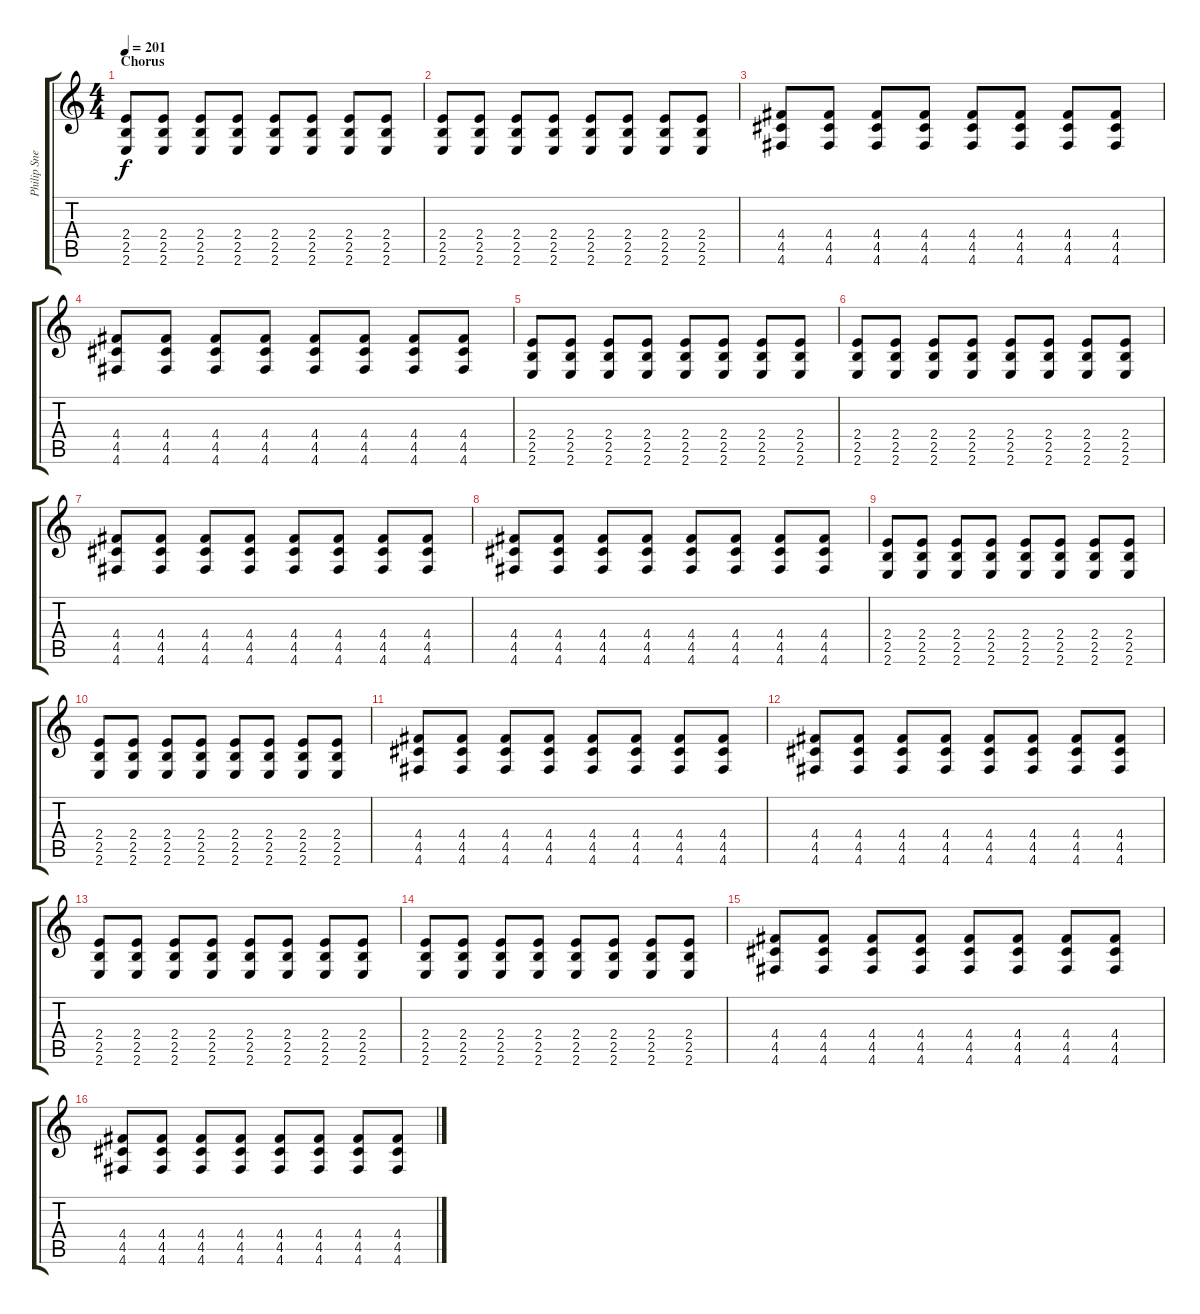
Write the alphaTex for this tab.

\track ("Philip Sneed" "Philip Sne") {instrument distortionguitar}
\staff {score tabs}
\tuning (E4 B3 G3 D3 A2 D2) {hide}
\ts (4 4)
\section ("" "Chorus")
\tempo 201
\clef g2
\ks c
(2.4 2.5 2.6).8{dy f} (2.4 2.5 2.6).8 (2.4 2.5 2.6).8 (2.4 2.5 2.6).8 (2.4 2.5 2.6).8 (2.4 2.5 2.6).8 (2.4 2.5 2.6).8 (2.4 2.5 2.6).8 |
(2.4 2.5 2.6).8 (2.4 2.5 2.6).8 (2.4 2.5 2.6).8 (2.4 2.5 2.6).8 (2.4 2.5 2.6).8 (2.4 2.5 2.6).8 (2.4 2.5 2.6).8 (2.4 2.5 2.6).8 |
(4.4 4.5 4.6).8 (4.4 4.5 4.6).8 (4.4 4.5 4.6).8 (4.4 4.5 4.6).8 (4.4 4.5 4.6).8 (4.4 4.5 4.6).8 (4.4 4.5 4.6).8 (4.4 4.5 4.6).8 |
(4.4 4.5 4.6).8 (4.4 4.5 4.6).8 (4.4 4.5 4.6).8 (4.4 4.5 4.6).8 (4.4 4.5 4.6).8 (4.4 4.5 4.6).8 (4.4 4.5 4.6).8 (4.4 4.5 4.6).8 |
(2.4 2.5 2.6).8 (2.4 2.5 2.6).8 (2.4 2.5 2.6).8 (2.4 2.5 2.6).8 (2.4 2.5 2.6).8 (2.4 2.5 2.6).8 (2.4 2.5 2.6).8 (2.4 2.5 2.6).8 |
(2.4 2.5 2.6).8 (2.4 2.5 2.6).8 (2.4 2.5 2.6).8 (2.4 2.5 2.6).8 (2.4 2.5 2.6).8 (2.4 2.5 2.6).8 (2.4 2.5 2.6).8 (2.4 2.5 2.6).8 |
(4.4 4.5 4.6).8 (4.4 4.5 4.6).8 (4.4 4.5 4.6).8 (4.4 4.5 4.6).8 (4.4 4.5 4.6).8 (4.4 4.5 4.6).8 (4.4 4.5 4.6).8 (4.4 4.5 4.6).8 |
(4.4 4.5 4.6).8 (4.4 4.5 4.6).8 (4.4 4.5 4.6).8 (4.4 4.5 4.6).8 (4.4 4.5 4.6).8 (4.4 4.5 4.6).8 (4.4 4.5 4.6).8 (4.4 4.5 4.6).8 |
(2.4 2.5 2.6).8 (2.4 2.5 2.6).8 (2.4 2.5 2.6).8 (2.4 2.5 2.6).8 (2.4 2.5 2.6).8 (2.4 2.5 2.6).8 (2.4 2.5 2.6).8 (2.4 2.5 2.6).8 |
(2.4 2.5 2.6).8 (2.4 2.5 2.6).8 (2.4 2.5 2.6).8 (2.4 2.5 2.6).8 (2.4 2.5 2.6).8 (2.4 2.5 2.6).8 (2.4 2.5 2.6).8 (2.4 2.5 2.6).8 |
(4.4 4.5 4.6).8 (4.4 4.5 4.6).8 (4.4 4.5 4.6).8 (4.4 4.5 4.6).8 (4.4 4.5 4.6).8 (4.4 4.5 4.6).8 (4.4 4.5 4.6).8 (4.4 4.5 4.6).8 |
(4.4 4.5 4.6).8 (4.4 4.5 4.6).8 (4.4 4.5 4.6).8 (4.4 4.5 4.6).8 (4.4 4.5 4.6).8 (4.4 4.5 4.6).8 (4.4 4.5 4.6).8 (4.4 4.5 4.6).8 |
(2.4 2.5 2.6).8 (2.4 2.5 2.6).8 (2.4 2.5 2.6).8 (2.4 2.5 2.6).8 (2.4 2.5 2.6).8 (2.4 2.5 2.6).8 (2.4 2.5 2.6).8 (2.4 2.5 2.6).8 |
(2.4 2.5 2.6).8 (2.4 2.5 2.6).8 (2.4 2.5 2.6).8 (2.4 2.5 2.6).8 (2.4 2.5 2.6).8 (2.4 2.5 2.6).8 (2.4 2.5 2.6).8 (2.4 2.5 2.6).8 |
(4.4 4.5 4.6).8 (4.4 4.5 4.6).8 (4.4 4.5 4.6).8 (4.4 4.5 4.6).8 (4.4 4.5 4.6).8 (4.4 4.5 4.6).8 (4.4 4.5 4.6).8 (4.4 4.5 4.6).8 |
(4.4 4.5 4.6).8 (4.4 4.5 4.6).8 (4.4 4.5 4.6).8 (4.4 4.5 4.6).8 (4.4 4.5 4.6).8 (4.4 4.5 4.6).8 (4.4 4.5 4.6).8 (4.4 4.5 4.6).8
